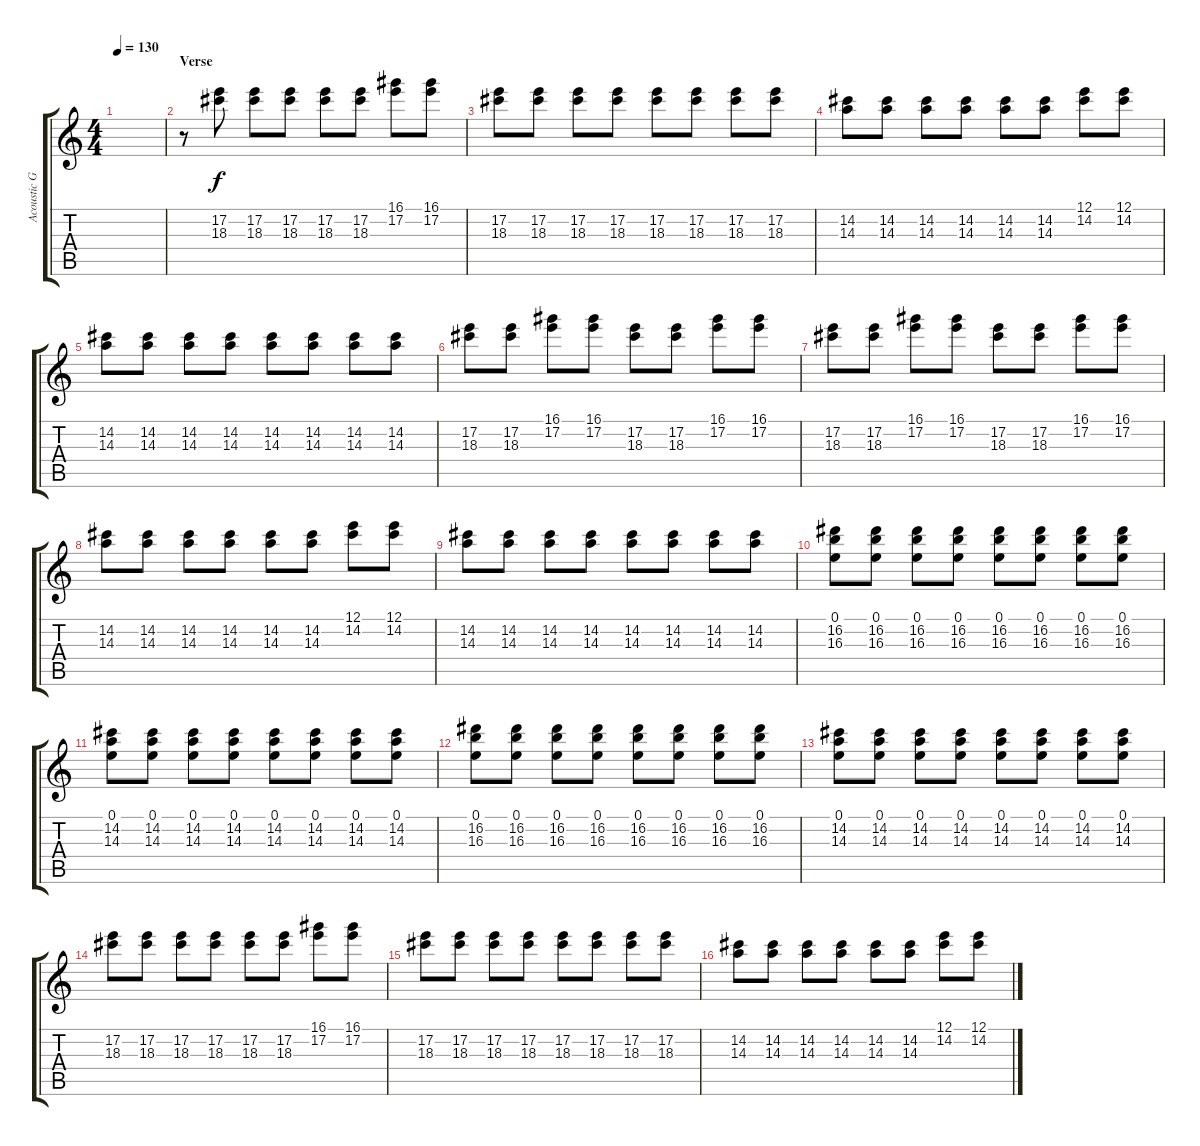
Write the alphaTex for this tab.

\track ("Acoustic Guitar" "Acoustic G") {instrument acousticguitarsteel}
\staff {score tabs}
\tuning (E4 B3 G3 D3 A2 E2) {hide}
\ts (4 4)
\tempo 130
\clef g2
\ks c
|
\section ("" "Verse")
r.8 (17.2 18.3).8 (17.2 18.3).8 (17.2 18.3).8 (17.2 18.3).8 (17.2 18.3).8 (16.1 17.2).8 (16.1 17.2).8 |
(17.2 18.3).8 (17.2 18.3).8 (17.2 18.3).8 (17.2 18.3).8 (17.2 18.3).8 (17.2 18.3).8 (17.2 18.3).8 (17.2 18.3).8 |
(14.2 14.3).8 (14.2 14.3).8 (14.2 14.3).8 (14.2 14.3).8 (14.2 14.3).8 (14.2 14.3).8 (12.1 14.2).8 (12.1 14.2).8 |
(14.2 14.3).8 (14.2 14.3).8 (14.2 14.3).8 (14.2 14.3).8 (14.2 14.3).8 (14.2 14.3).8 (14.2 14.3).8 (14.2 14.3).8 |
(17.2 18.3).8 (17.2 18.3).8 (16.1 17.2).8 (16.1 17.2).8 (17.2 18.3).8 (17.2 18.3).8 (16.1 17.2).8 (16.1 17.2).8 |
(17.2 18.3).8 (17.2 18.3).8 (16.1 17.2).8 (16.1 17.2).8 (17.2 18.3).8 (17.2 18.3).8 (16.1 17.2).8 (16.1 17.2).8 |
(14.2 14.3).8 (14.2 14.3).8 (14.2 14.3).8 (14.2 14.3).8 (14.2 14.3).8 (14.2 14.3).8 (12.1 14.2).8 (12.1 14.2).8 |
(14.2 14.3).8 (14.2 14.3).8 (14.2 14.3).8 (14.2 14.3).8 (14.2 14.3).8 (14.2 14.3).8 (14.2 14.3).8 (14.2 14.3).8 |
(0.1 16.2 16.3).8 (0.1 16.2 16.3).8 (0.1 16.2 16.3).8 (0.1 16.2 16.3).8 (0.1 16.2 16.3).8 (0.1 16.2 16.3).8 (0.1 16.2 16.3).8 (0.1 16.2 16.3).8 |
(0.1 14.2 14.3).8 (0.1 14.2 14.3).8 (0.1 14.2 14.3).8 (0.1 14.2 14.3).8 (0.1 14.2 14.3).8 (0.1 14.2 14.3).8 (0.1 14.2 14.3).8 (0.1 14.2 14.3).8 |
(0.1 16.2 16.3).8 (0.1 16.2 16.3).8 (0.1 16.2 16.3).8 (0.1 16.2 16.3).8 (0.1 16.2 16.3).8 (0.1 16.2 16.3).8 (0.1 16.2 16.3).8 (0.1 16.2 16.3).8 |
(0.1 14.2 14.3).8 (0.1 14.2 14.3).8 (0.1 14.2 14.3).8 (0.1 14.2 14.3).8 (0.1 14.2 14.3).8 (0.1 14.2 14.3).8 (0.1 14.2 14.3).8 (0.1 14.2 14.3).8 |
(17.2 18.3).8 (17.2 18.3).8 (17.2 18.3).8 (17.2 18.3).8 (17.2 18.3).8 (17.2 18.3).8 (16.1 17.2).8 (16.1 17.2).8 |
(17.2 18.3).8 (17.2 18.3).8 (17.2 18.3).8 (17.2 18.3).8 (17.2 18.3).8 (17.2 18.3).8 (17.2 18.3).8 (17.2 18.3).8 |
(14.2 14.3).8 (14.2 14.3).8 (14.2 14.3).8 (14.2 14.3).8 (14.2 14.3).8 (14.2 14.3).8 (12.1 14.2).8 (12.1 14.2).8
